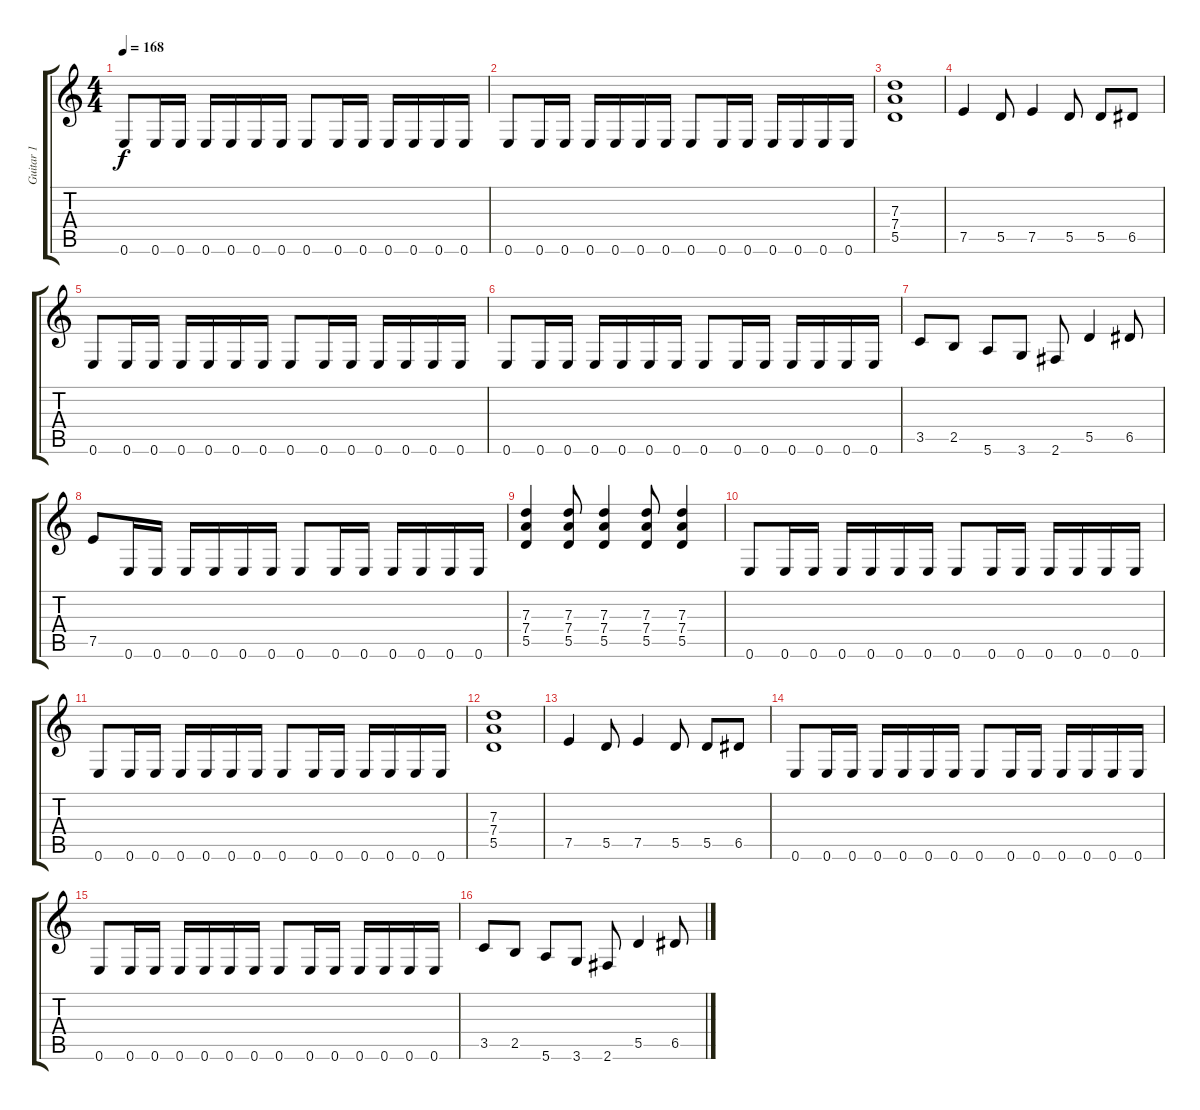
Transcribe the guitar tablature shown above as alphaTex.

\track ("Guitar 1" "Guitar 1") {instrument distortionguitar}
\staff {score tabs}
\tuning (E4 B3 G3 D3 A2 E2) {hide}
\ts (4 4)
\tempo 168
\clef g2
\ks c
0.6.8{dy f} 0.6.16 0.6.16 0.6.16 0.6.16 0.6.16 0.6.16 0.6.8 0.6.16 0.6.16 0.6.16 0.6.16 0.6.16 0.6.16 |
0.6.8 0.6.16 0.6.16 0.6.16 0.6.16 0.6.16 0.6.16 0.6.8 0.6.16 0.6.16 0.6.16 0.6.16 0.6.16 0.6.16 |
(7.3 7.4 5.5).1 |
7.5.4 5.5.8 7.5.4 5.5.8 5.5.8 6.5.8 |
0.6.8 0.6.16 0.6.16 0.6.16 0.6.16 0.6.16 0.6.16 0.6.8 0.6.16 0.6.16 0.6.16 0.6.16 0.6.16 0.6.16 |
0.6.8 0.6.16 0.6.16 0.6.16 0.6.16 0.6.16 0.6.16 0.6.8 0.6.16 0.6.16 0.6.16 0.6.16 0.6.16 0.6.16 |
3.5.8 2.5.8 5.6.8 3.6.8 2.6.8 5.5.4 6.5.8 |
7.5.8 0.6.16 0.6.16 0.6.16 0.6.16 0.6.16 0.6.16 0.6.8 0.6.16 0.6.16 0.6.16 0.6.16 0.6.16 0.6.16 |
(7.3 7.4 5.5).4 (7.3 7.4 5.5).8 (7.3 7.4 5.5).4 (7.3 7.4 5.5).8 (7.3 7.4 5.5).4 |
0.6.8 0.6.16 0.6.16 0.6.16 0.6.16 0.6.16 0.6.16 0.6.8 0.6.16 0.6.16 0.6.16 0.6.16 0.6.16 0.6.16 |
0.6.8 0.6.16 0.6.16 0.6.16 0.6.16 0.6.16 0.6.16 0.6.8 0.6.16 0.6.16 0.6.16 0.6.16 0.6.16 0.6.16 |
(7.3 7.4 5.5).1 |
7.5.4 5.5.8 7.5.4 5.5.8 5.5.8 6.5.8 |
0.6.8 0.6.16 0.6.16 0.6.16 0.6.16 0.6.16 0.6.16 0.6.8 0.6.16 0.6.16 0.6.16 0.6.16 0.6.16 0.6.16 |
0.6.8 0.6.16 0.6.16 0.6.16 0.6.16 0.6.16 0.6.16 0.6.8 0.6.16 0.6.16 0.6.16 0.6.16 0.6.16 0.6.16 |
3.5.8 2.5.8 5.6.8 3.6.8 2.6.8 5.5.4 6.5.8
